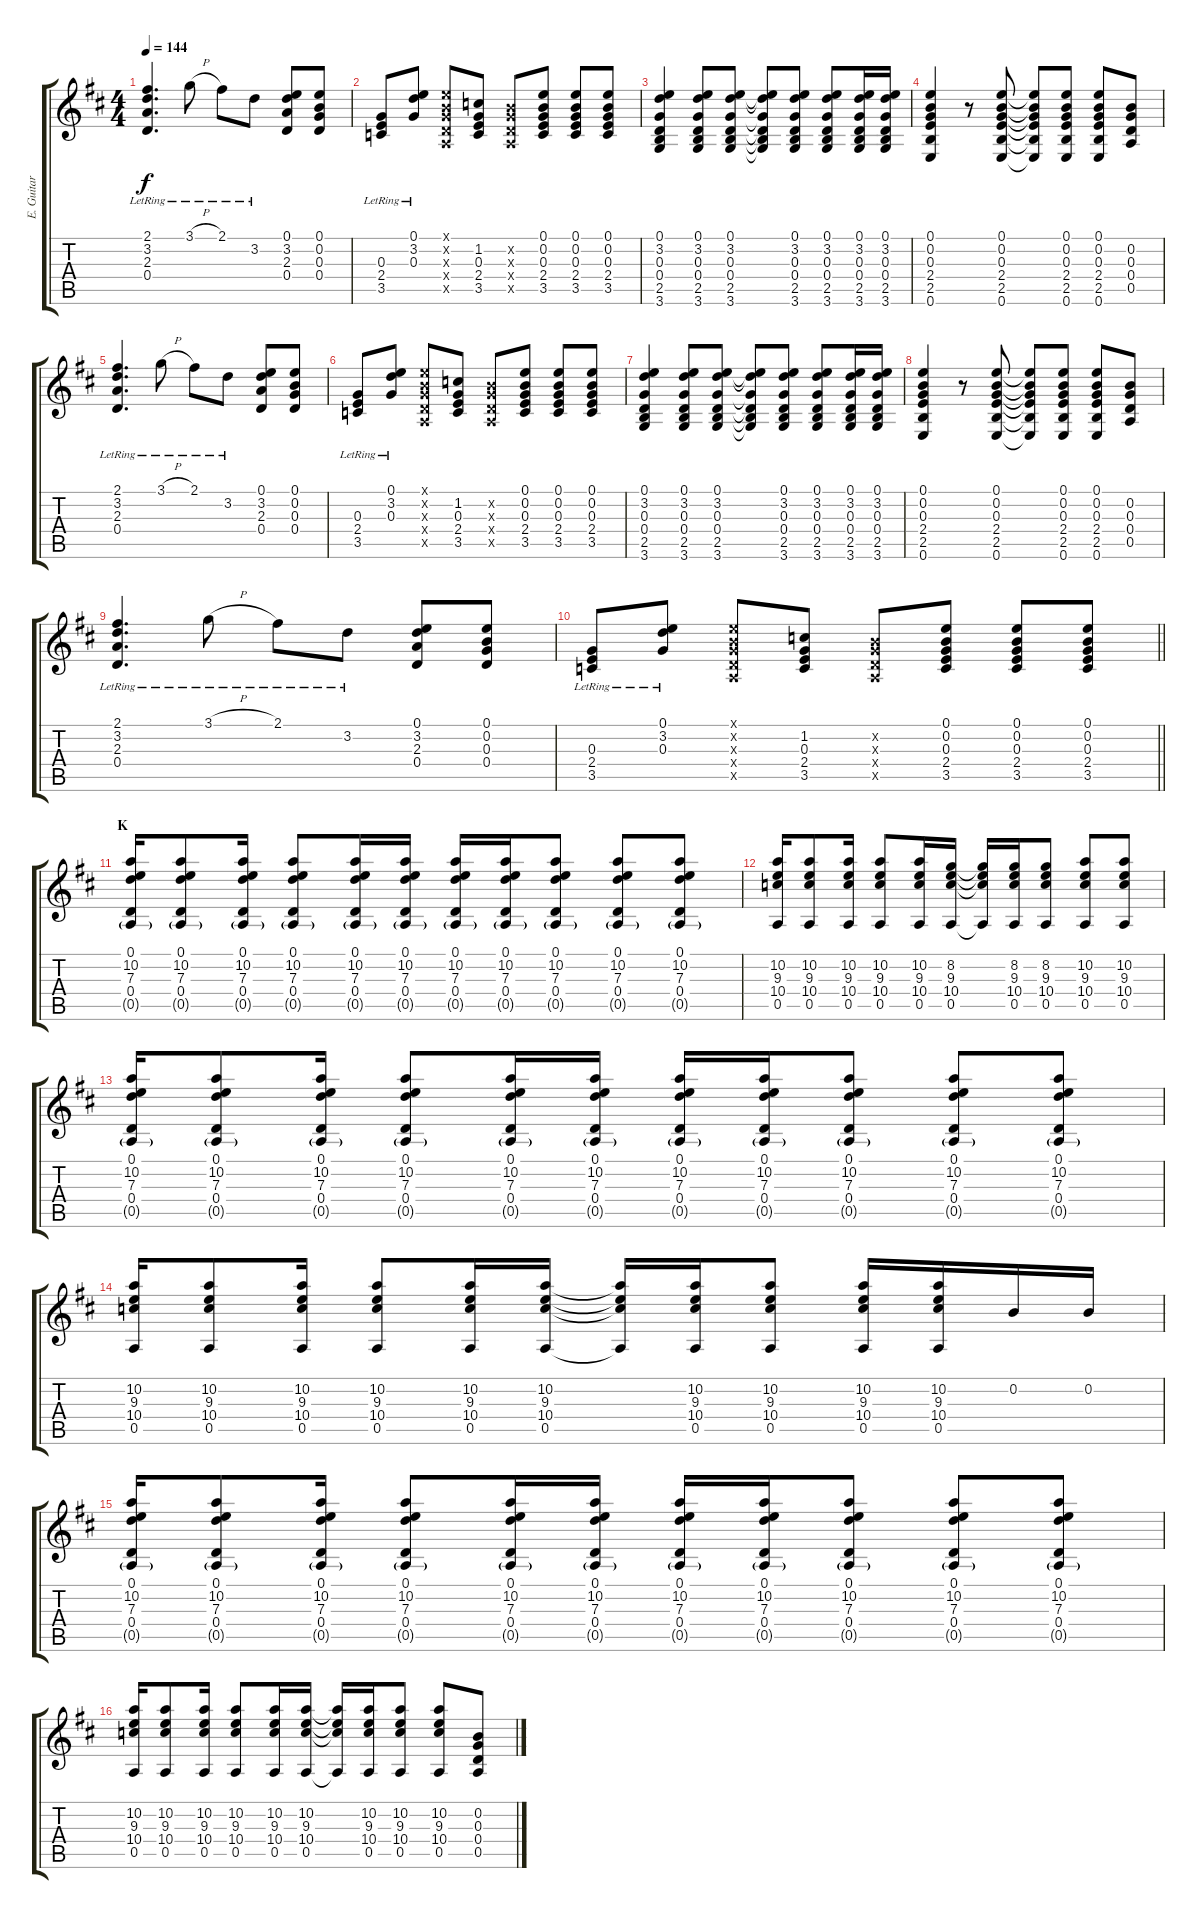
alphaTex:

\track ("E. Guitar I" "E. Guitar ") {instrument overdrivenguitar}
\staff {score tabs}
\tuning (E4 B3 G3 D3 A2 E2) {hide}
\ts (4 4)
\tempo 144
\clef g2
\ks d
(2.1{lr} 3.2{lr} 2.3{lr} 0.4{lr}).4{d dy f} 3.1{h lr}.8 2.1{lr}.8 3.2{lr}.8 (0.1 3.2 2.3 0.4).8 (0.1 0.2 0.3 0.4).8 |
(0.3{lr} 2.4{lr} 3.5{lr}).8 (0.1{lr} 3.2{lr} 0.3{lr}).8 (0.1{x} 0.2{x} 0.3{x} 0.4{x} 0.5{x}).8 (1.2 0.3 2.4 3.5).8 (0.2{x} 0.3{x} 0.4{x} 0.5{x}).8 (0.1 0.2 0.3 2.4 3.5).8 (0.1 0.2 0.3 2.4 3.5).8 (0.1 0.2 0.3 2.4 3.5).8 |
(0.1 3.2 0.3 0.4 2.5 3.6).4 (0.1 3.2 0.3 0.4 2.5 3.6).8 (0.1 3.2 0.3 0.4 2.5 3.6).8 (0.1{t} 3.2{t} 0.3{t} 0.4{t} 2.5{t} 3.6{t}).8 (0.1 3.2 0.3 0.4 2.5 3.6).8 (0.1 3.2 0.3 0.4 2.5 3.6).8 (0.1 3.2 0.3 0.4 2.5 3.6).16 (0.1 3.2 0.3 0.4 2.5 3.6).16 |
(0.1 0.2 0.3 2.4 2.5 0.6).4 r.8 (0.1 0.2 0.3 2.4 2.5 0.6).8 (0.1{t} 0.2{t} 0.3{t} 2.4{t} 2.5{t} 0.6{t}).8 (0.1 0.2 0.3 2.4 2.5 0.6).8 (0.1 0.2 0.3 2.4 2.5 0.6).8 (0.2 0.3 0.4 0.5).8 |
(2.1{lr} 3.2{lr} 2.3{lr} 0.4{lr}).4{d} 3.1{h lr}.8 2.1{lr}.8 3.2{lr}.8 (0.1 3.2 2.3 0.4).8 (0.1 0.2 0.3 0.4).8 |
(0.3{lr} 2.4{lr} 3.5{lr}).8 (0.1{lr} 3.2{lr} 0.3{lr}).8 (0.1{x} 0.2{x} 0.3{x} 0.4{x} 0.5{x}).8 (1.2 0.3 2.4 3.5).8 (0.2{x} 0.3{x} 0.4{x} 0.5{x}).8 (0.1 0.2 0.3 2.4 3.5).8 (0.1 0.2 0.3 2.4 3.5).8 (0.1 0.2 0.3 2.4 3.5).8 |
(0.1 3.2 0.3 0.4 2.5 3.6).4 (0.1 3.2 0.3 0.4 2.5 3.6).8 (0.1 3.2 0.3 0.4 2.5 3.6).8 (0.1{t} 3.2{t} 0.3{t} 0.4{t} 2.5{t} 3.6{t}).8 (0.1 3.2 0.3 0.4 2.5 3.6).8 (0.1 3.2 0.3 0.4 2.5 3.6).8 (0.1 3.2 0.3 0.4 2.5 3.6).16 (0.1 3.2 0.3 0.4 2.5 3.6).16 |
(0.1 0.2 0.3 2.4 2.5 0.6).4 r.8 (0.1 0.2 0.3 2.4 2.5 0.6).8 (0.1{t} 0.2{t} 0.3{t} 2.4{t} 2.5{t} 0.6{t}).8 (0.1 0.2 0.3 2.4 2.5 0.6).8 (0.1 0.2 0.3 2.4 2.5 0.6).8 (0.2 0.3 0.4 0.5).8 |
(2.1{lr} 3.2{lr} 2.3{lr} 0.4{lr}).4{d} 3.1{h lr}.8 2.1{lr}.8 3.2{lr}.8 (0.1 3.2 2.3 0.4).8 (0.1 0.2 0.3 0.4).8 |
\barLineRight lightlight
(0.3{lr} 2.4{lr} 3.5{lr}).8 (0.1{lr} 3.2{lr} 0.3{lr}).8 (0.1{x} 0.2{x} 0.3{x} 0.4{x} 0.5{x}).8 (1.2 0.3 2.4 3.5).8 (0.2{x} 0.3{x} 0.4{x} 0.5{x}).8 (0.1 0.2 0.3 2.4 3.5).8 (0.1 0.2 0.3 2.4 3.5).8 (0.1 0.2 0.3 2.4 3.5).8 |
\section ("" "K")
(0.1 10.2 7.3 0.4 0.5{g}).16 (0.1 10.2 7.3 0.4 0.5{g}).8 (0.1 10.2 7.3 0.4 0.5{g}).16 (0.1 10.2 7.3 0.4 0.5{g}).8 (0.1 10.2 7.3 0.4 0.5{g}).16 (0.1 10.2 7.3 0.4 0.5{g}).16 (0.1 10.2 7.3 0.4 0.5{g}).16 (0.1 10.2 7.3 0.4 0.5{g}).16 (0.1 10.2 7.3 0.4 0.5{g}).8 (0.1 10.2 7.3 0.4 0.5{g}).8 (0.1 10.2 7.3 0.4 0.5{g}).8 |
(10.2 9.3 10.4 0.5).16 (10.2 9.3 10.4 0.5).8 (10.2 9.3 10.4 0.5).16 (10.2 9.3 10.4 0.5).8 (10.2 9.3 10.4 0.5).16 (8.2 9.3 10.4 0.5).16 (8.2{t} 9.3{t} 10.4{t} 0.5{t}).16 (8.2 9.3 10.4 0.5).16 (8.2 9.3 10.4 0.5).8 (10.2 9.3 10.4 0.5).8 (10.2 9.3 10.4 0.5).8 |
(0.1 10.2 7.3 0.4 0.5{g}).16 (0.1 10.2 7.3 0.4 0.5{g}).8 (0.1 10.2 7.3 0.4 0.5{g}).16 (0.1 10.2 7.3 0.4 0.5{g}).8 (0.1 10.2 7.3 0.4 0.5{g}).16 (0.1 10.2 7.3 0.4 0.5{g}).16 (0.1 10.2 7.3 0.4 0.5{g}).16 (0.1 10.2 7.3 0.4 0.5{g}).16 (0.1 10.2 7.3 0.4 0.5{g}).8 (0.1 10.2 7.3 0.4 0.5{g}).8 (0.1 10.2 7.3 0.4 0.5{g}).8 |
(10.2 9.3 10.4 0.5).16 (10.2 9.3 10.4 0.5).8 (10.2 9.3 10.4 0.5).16 (10.2 9.3 10.4 0.5).8 (10.2 9.3 10.4 0.5).16 (10.2 9.3 10.4 0.5).16 (10.2{t} 9.3{t} 10.4{t} 0.5{t}).16 (10.2 9.3 10.4 0.5).16 (10.2 9.3 10.4 0.5).8 (10.2 9.3 10.4 0.5).16 (10.2 9.3 10.4 0.5).16 0.2.16 0.2.16 |
(0.1 10.2 7.3 0.4 0.5{g}).16 (0.1 10.2 7.3 0.4 0.5{g}).8 (0.1 10.2 7.3 0.4 0.5{g}).16 (0.1 10.2 7.3 0.4 0.5{g}).8 (0.1 10.2 7.3 0.4 0.5{g}).16 (0.1 10.2 7.3 0.4 0.5{g}).16 (0.1 10.2 7.3 0.4 0.5{g}).16 (0.1 10.2 7.3 0.4 0.5{g}).16 (0.1 10.2 7.3 0.4 0.5{g}).8 (0.1 10.2 7.3 0.4 0.5{g}).8 (0.1 10.2 7.3 0.4 0.5{g}).8 |
(10.2 9.3 10.4 0.5).16 (10.2 9.3 10.4 0.5).8 (10.2 9.3 10.4 0.5).16 (10.2 9.3 10.4 0.5).8 (10.2 9.3 10.4 0.5).16 (10.2 9.3 10.4 0.5).16 (10.2{t} 9.3{t} 10.4{t} 0.5{t}).16 (10.2 9.3 10.4 0.5).16 (10.2 9.3 10.4 0.5).8 (10.2 9.3 10.4 0.5).8 (0.2 0.3 0.4 0.5).8
